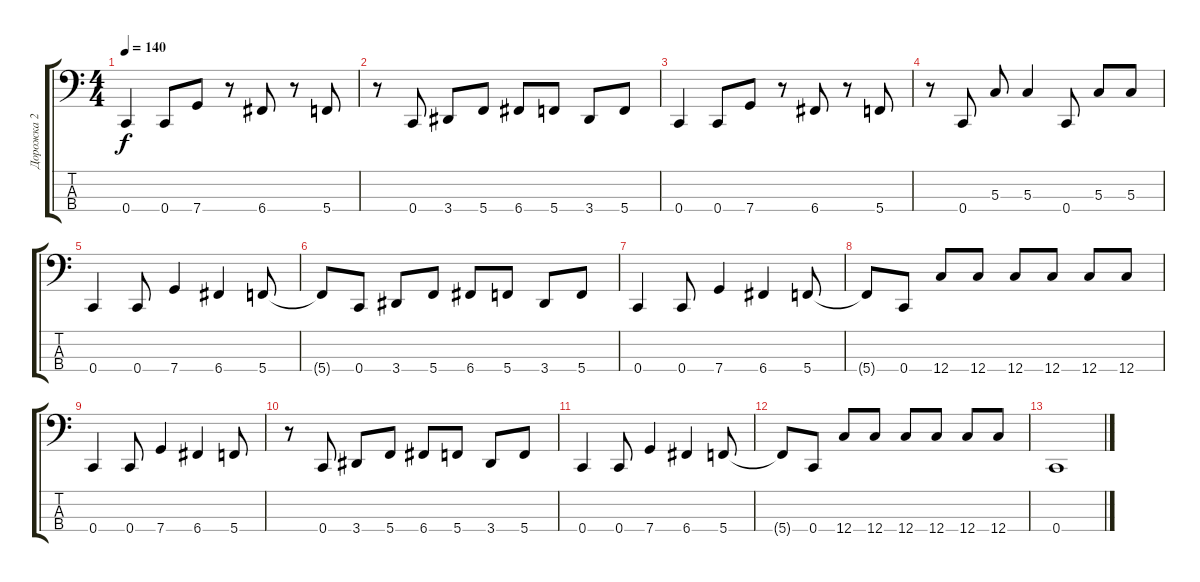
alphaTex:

\track ("Дорожка 2" "Дорожка 2") {instrument electricbassfinger}
\staff {score tabs}
\tuning (F2 C2 G1 C1) {hide}
\ts (4 4)
\tempo 140
\clef f4
\ks c
0.4.4{dy f} 0.4.8 7.4.8 r.8 6.4.8 r.8 5.4.8 |
r.8 0.4.8 3.4.8 5.4.8 6.4.8 5.4.8 3.4.8 5.4.8 |
0.4.4 0.4.8 7.4.8 r.8 6.4.8 r.8 5.4.8 |
r.8 0.4.8 5.3.8 5.3.4 0.4.8 5.3.8 5.3.8 |
0.4.4 0.4.8 7.4.4 6.4.4 5.4.8 |
5.4{t}.8 0.4.8 3.4.8 5.4.8 6.4.8 5.4.8 3.4.8 5.4.8 |
0.4.4 0.4.8 7.4.4 6.4.4 5.4.8 |
5.4{t}.8 0.4.8 12.4.8 12.4.8 12.4.8 12.4.8 12.4.8 12.4.8 |
0.4.4 0.4.8 7.4.4 6.4.4 5.4.8 |
r.8 0.4.8 3.4.8 5.4.8 6.4.8 5.4.8 3.4.8 5.4.8 |
0.4.4 0.4.8 7.4.4 6.4.4 5.4.8 |
5.4{t}.8 0.4.8 12.4.8 12.4.8 12.4.8 12.4.8 12.4.8 12.4.8 |
0.4.1
